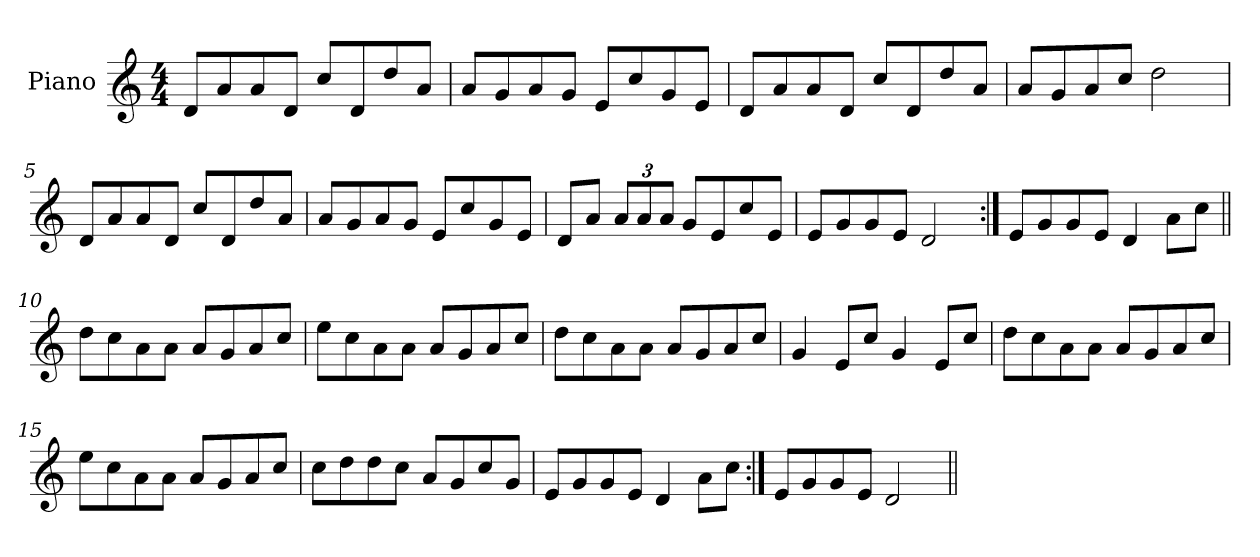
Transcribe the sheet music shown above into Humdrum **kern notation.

**kern
*part1
*staff1
*I"Piano
*I'Pno
*clefG2
*k[]
*M4/4
=1
8d/L
8a/
8a/
8d/J
8cc/L
8d/
8dd/
8a/J
=2
8a/L
8g/
8a/
8g/J
8e/L
8cc/
8g/
8e/J
=3
8d/L
8a/
8a/
8d/J
8cc/L
8d/
8dd/
8a/J
=4
8a/L
8g/
8a/
8cc/J
2dd\
=5
8d/L
8a/
8a/
8d/J
8cc/L
8d/
8dd/
8a/J
=6
8a/L
8g/
8a/
8g/J
8e/L
8cc/
8g/
8e/J
=7
8d/L
8a/J
12a/L
12a/
12a/J
8g/L
8e/
8cc/
8e/J
=8
8e/L
8g/
8g/
8e/J
2d/
=9:|!
8e/L
8g/
8g/
8e/J
4d/
8a\L
8cc\J
=10||
8dd\L
8cc\
8a\
8a\J
8a/L
8g/
8a/
8cc/J
=11
8ee\L
8cc\
8a\
8a\J
8a/L
8g/
8a/
8cc/J
=12
8dd\L
8cc\
8a\
8a\J
8a/L
8g/
8a/
8cc/J
=13
4g/
8e/L
8cc/J
4g/
8e/L
8cc/J
=14
8dd\L
8cc\
8a\
8a\J
8a/L
8g/
8a/
8cc/J
=15
8ee\L
8cc\
8a\
8a\J
8a/L
8g/
8a/
8cc/J
=16
8cc\L
8dd\
8dd\
8cc\J
8a/L
8g/
8cc/
8g/J
=17
8e/L
8g/
8g/
8e/J
4d/
8a\L
8cc\J
=18:|!
8e/L
8g/
8g/
8e/J
2d/
=||
*-
